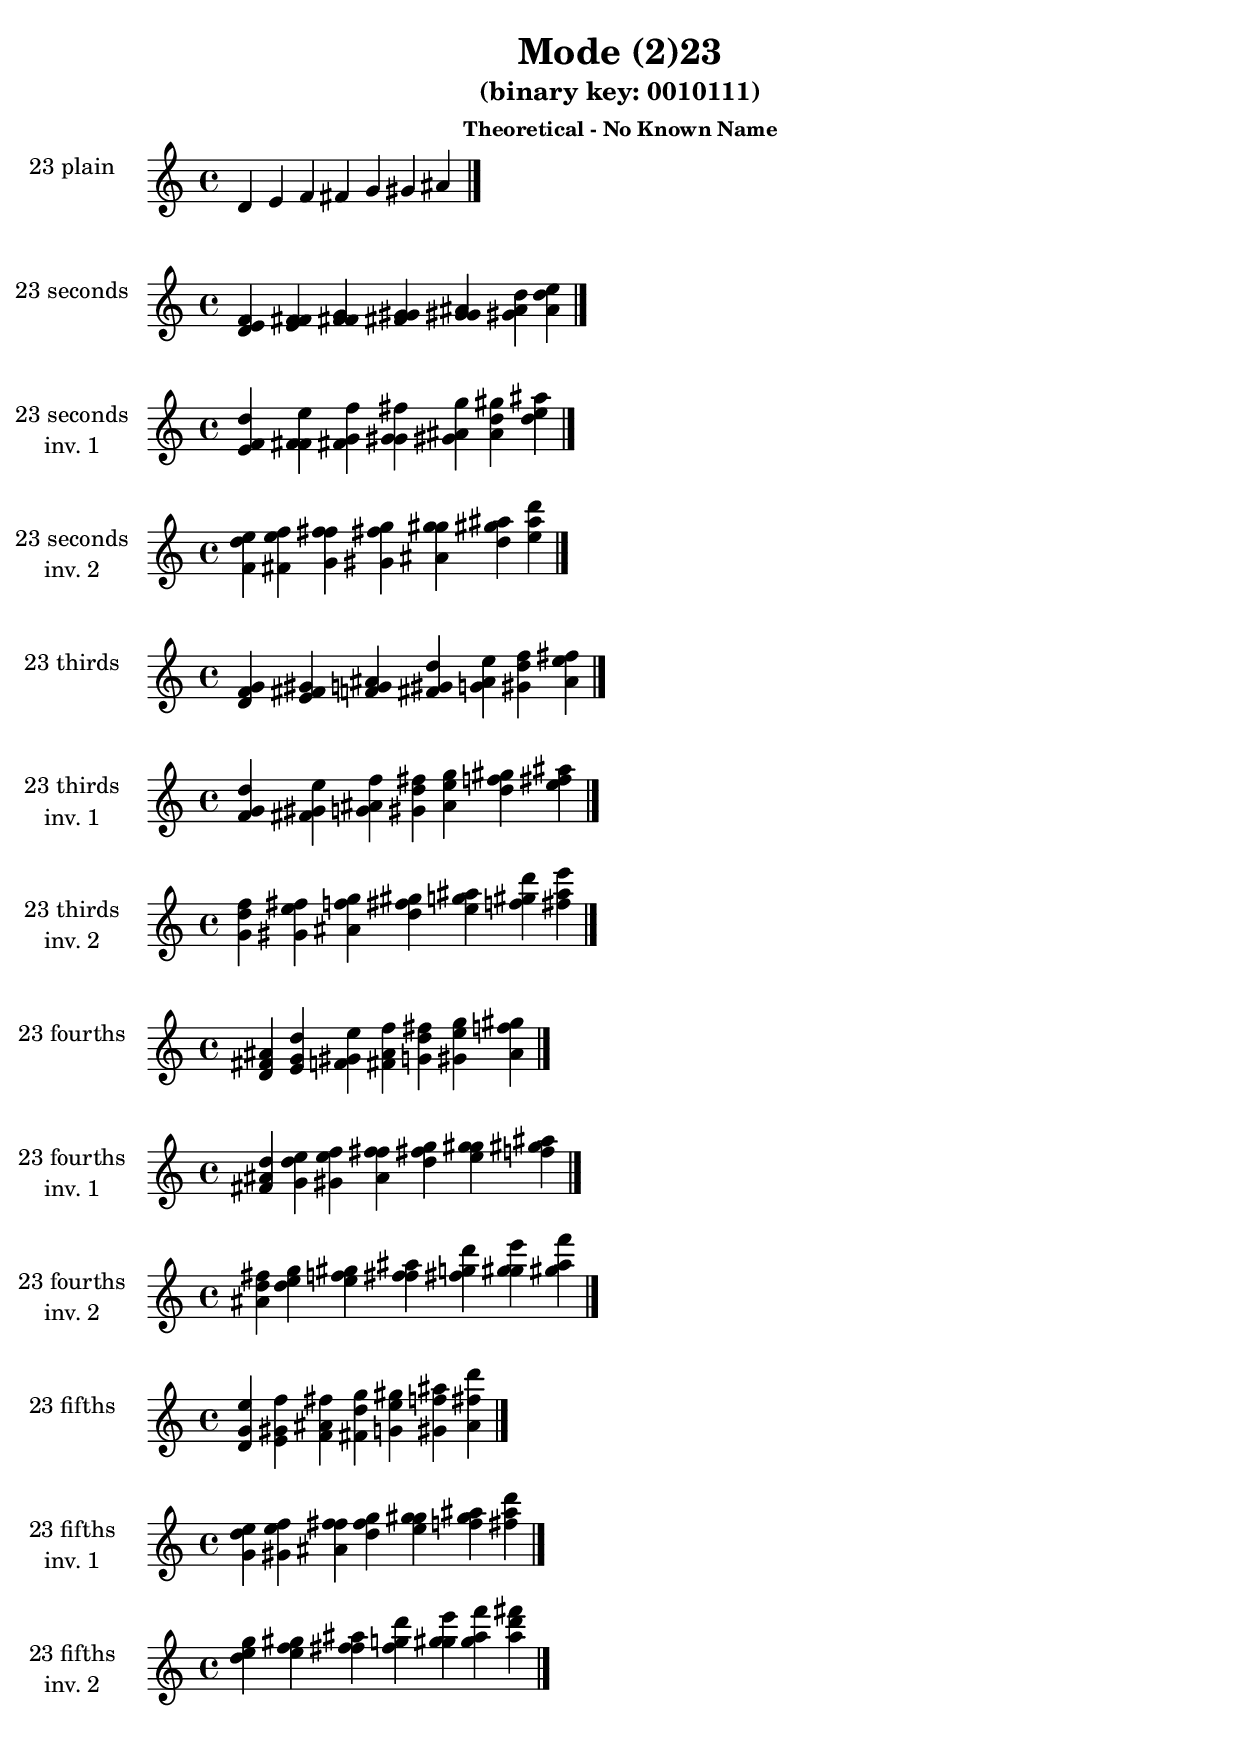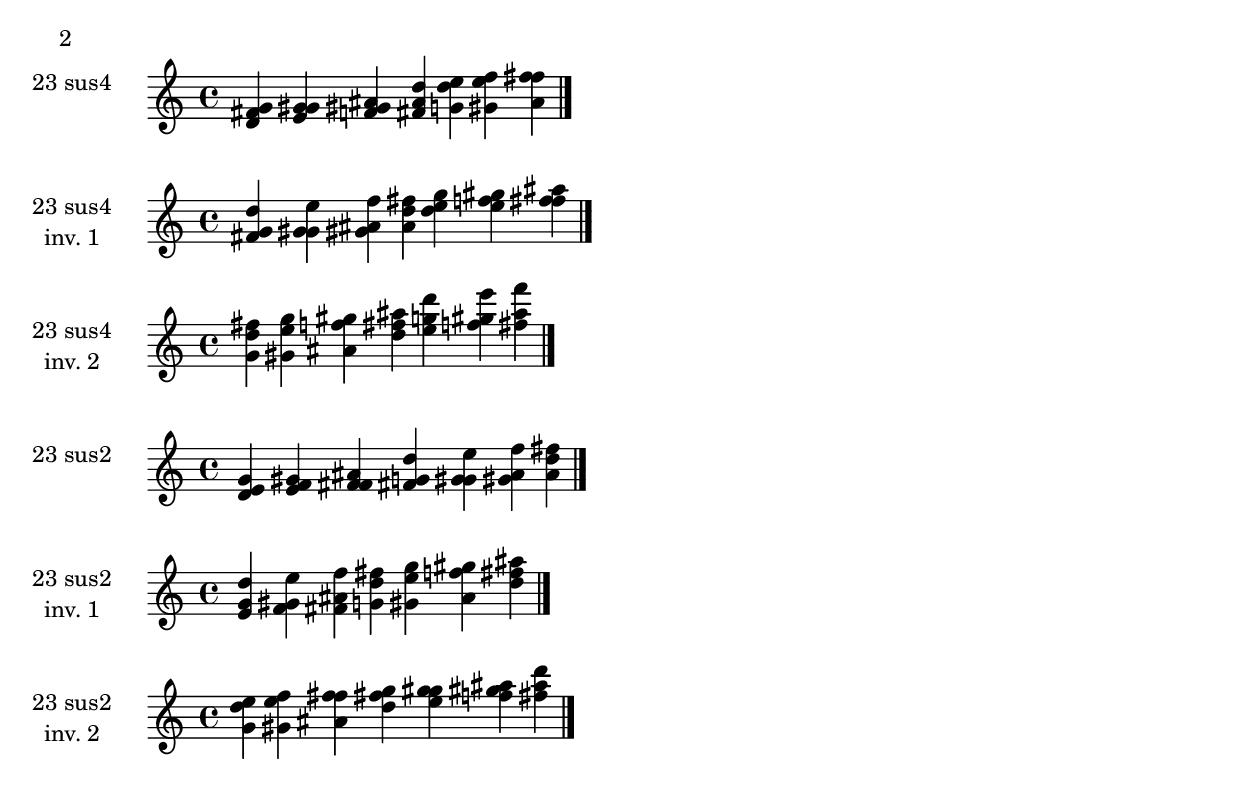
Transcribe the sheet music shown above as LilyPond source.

\version "2.19.0"

\header {
  title = "Mode (2)23"
  subtitle = "(binary key: 0010111)"
  subsubtitle =  \markup { \left-align \column {
      "Theoretical - No Known Name"
    }
  }
 %% Remove default LilyPond tagline
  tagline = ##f
}

\paper {
  #(set-paper-size "a4")
}

global = {
  \key c \major
  \time 4/4
  \tempo 4=100
}

\book {
  \score {
    \new Staff \with {
      instrumentName =  \markup { \column {
         \hcenter-in #14 \line { 23 plain }
         \hcenter-in #14 \line {  } } }
      midiInstrument = "oboe"
    } { \accidentalStyle "default"
        \cadenzaOn d' e' f' fis' g' gis' ais'  \cadenzaOff \bar "|." }
    \layout { }
  }
  \score {
    \new Staff \with {
      instrumentName =  \markup { \column {
         \hcenter-in #14 \line { 23 seconds }
         \hcenter-in #14 \line {  } } }
      midiInstrument = "oboe"
    } { \accidentalStyle "default"
        \cadenzaOn <d' e' f'> <e' f' fis'> <f' fis' g'> <fis' g' gis'> <g' gis' ais'> <gis' ais' d''> <ais' d'' e''>  \cadenzaOff \bar "|." }
    \layout { }
  }
  \score {
    \new Staff \with {
      instrumentName =  \markup { \column {
         \hcenter-in #14 \line { 23 seconds }
         \hcenter-in #14 \line { inv. 1 } } }
      midiInstrument = "oboe"
    } { \accidentalStyle "default"
        \cadenzaOn <e' f' d''> <f' fis' e''> <fis' g' f''> <g' gis' fis''> <gis' ais' g''> <ais' d'' gis''> <d'' e'' ais''>  \cadenzaOff \bar "|." }
    \layout { }
  }
  \score {
    \new Staff \with {
      instrumentName =  \markup { \column {
         \hcenter-in #14 \line { 23 seconds }
         \hcenter-in #14 \line { inv. 2 } } }
      midiInstrument = "oboe"
    } { \accidentalStyle "default"
        \cadenzaOn <f' d'' e''> <fis' e'' f''> <g' f'' fis''> <gis' fis'' g''> <ais' g'' gis''> <d'' gis'' ais''> <e'' ais'' d'''>  \cadenzaOff \bar "|." }
    \layout { }
  }
  \score {
    \new Staff \with {
      instrumentName =  \markup { \column {
         \hcenter-in #14 \line { 23 thirds }
         \hcenter-in #14 \line {  } } }
      midiInstrument = "oboe"
    } { \accidentalStyle "default"
        \cadenzaOn <d' f' g'> <e' fis' gis'> <f' g' ais'> <fis' gis' d''> <g' ais' e''> <gis' d'' f''> <ais' e'' fis''>  \cadenzaOff \bar "|." }
    \layout { }
  }
  \score {
    \new Staff \with {
      instrumentName =  \markup { \column {
         \hcenter-in #14 \line { 23 thirds }
         \hcenter-in #14 \line { inv. 1 } } }
      midiInstrument = "oboe"
    } { \accidentalStyle "default"
        \cadenzaOn <f' g' d''> <fis' gis' e''> <g' ais' f''> <gis' d'' fis''> <ais' e'' g''> <d'' f'' gis''> <e'' fis'' ais''>  \cadenzaOff \bar "|." }
    \layout { }
  }
  \score {
    \new Staff \with {
      instrumentName =  \markup { \column {
         \hcenter-in #14 \line { 23 thirds }
         \hcenter-in #14 \line { inv. 2 } } }
      midiInstrument = "oboe"
    } { \accidentalStyle "default"
        \cadenzaOn <g' d'' f''> <gis' e'' fis''> <ais' f'' g''> <d'' fis'' gis''> <e'' g'' ais''> <f'' gis'' d'''> <fis'' ais'' e'''>  \cadenzaOff \bar "|." }
    \layout { }
  }
  \score {
    \new Staff \with {
      instrumentName =  \markup { \column {
         \hcenter-in #14 \line { 23 fourths }
         \hcenter-in #14 \line {  } } }
      midiInstrument = "oboe"
    } { \accidentalStyle "default"
        \cadenzaOn <d' fis' ais'> <e' g' d''> <f' gis' e''> <fis' ais' f''> <g' d'' fis''> <gis' e'' g''> <ais' f'' gis''>  \cadenzaOff \bar "|." }
    \layout { }
  }
  \score {
    \new Staff \with {
      instrumentName =  \markup { \column {
         \hcenter-in #14 \line { 23 fourths }
         \hcenter-in #14 \line { inv. 1 } } }
      midiInstrument = "oboe"
    } { \accidentalStyle "default"
        \cadenzaOn <fis' ais' d''> <g' d'' e''> <gis' e'' f''> <ais' f'' fis''> <d'' fis'' g''> <e'' g'' gis''> <f'' gis'' ais''>  \cadenzaOff \bar "|." }
    \layout { }
  }
  \score {
    \new Staff \with {
      instrumentName =  \markup { \column {
         \hcenter-in #14 \line { 23 fourths }
         \hcenter-in #14 \line { inv. 2 } } }
      midiInstrument = "oboe"
    } { \accidentalStyle "default"
        \cadenzaOn <ais' d'' fis''> <d'' e'' g''> <e'' f'' gis''> <f'' fis'' ais''> <fis'' g'' d'''> <g'' gis'' e'''> <gis'' ais'' f'''>  \cadenzaOff \bar "|." }
    \layout { }
  }
  \score {
    \new Staff \with {
      instrumentName =  \markup { \column {
         \hcenter-in #14 \line { 23 fifths }
         \hcenter-in #14 \line {  } } }
      midiInstrument = "oboe"
    } { \accidentalStyle "default"
        \cadenzaOn <d' g' e''> <e' gis' f''> <f' ais' fis''> <fis' d'' g''> <g' e'' gis''> <gis' f'' ais''> <ais' fis'' d'''>  \cadenzaOff \bar "|." }
    \layout { }
  }
  \score {
    \new Staff \with {
      instrumentName =  \markup { \column {
         \hcenter-in #14 \line { 23 fifths }
         \hcenter-in #14 \line { inv. 1 } } }
      midiInstrument = "oboe"
    } { \accidentalStyle "default"
        \cadenzaOn <g' e'' d''> <gis' f'' e''> <ais' fis'' f''> <d'' g'' fis''> <e'' gis'' g''> <f'' ais'' gis''> <fis'' d''' ais''>  \cadenzaOff \bar "|." }
    \layout { }
  }
  \score {
    \new Staff \with {
      instrumentName =  \markup { \column {
         \hcenter-in #14 \line { 23 fifths }
         \hcenter-in #14 \line { inv. 2 } } }
      midiInstrument = "oboe"
    } { \accidentalStyle "default"
        \cadenzaOn <e'' d'' g''> <f'' e'' gis''> <fis'' f'' ais''> <g'' fis'' d'''> <gis'' g'' e'''> <ais'' gis'' f'''> <d''' ais'' fis'''>  \cadenzaOff \bar "|." }
    \layout { }
  }
  \score {
    \new Staff \with {
      instrumentName =  \markup { \column {
         \hcenter-in #14 \line { 23 sus4 }
         \hcenter-in #14 \line {  } } }
      midiInstrument = "oboe"
    } { \accidentalStyle "default"
        \cadenzaOn <d' fis' g'> <e' g' gis'> <f' gis' ais'> <fis' ais' d''> <g' d'' e''> <gis' e'' f''> <ais' f'' fis''>  \cadenzaOff \bar "|." }
    \layout { }
  }
  \score {
    \new Staff \with {
      instrumentName =  \markup { \column {
         \hcenter-in #14 \line { 23 sus4 }
         \hcenter-in #14 \line { inv. 1 } } }
      midiInstrument = "oboe"
    } { \accidentalStyle "default"
        \cadenzaOn <fis' g' d''> <g' gis' e''> <gis' ais' f''> <ais' d'' fis''> <d'' e'' g''> <e'' f'' gis''> <f'' fis'' ais''>  \cadenzaOff \bar "|." }
    \layout { }
  }
  \score {
    \new Staff \with {
      instrumentName =  \markup { \column {
         \hcenter-in #14 \line { 23 sus4 }
         \hcenter-in #14 \line { inv. 2 } } }
      midiInstrument = "oboe"
    } { \accidentalStyle "default"
        \cadenzaOn <g' d'' fis''> <gis' e'' g''> <ais' f'' gis''> <d'' fis'' ais''> <e'' g'' d'''> <f'' gis'' e'''> <fis'' ais'' f'''>  \cadenzaOff \bar "|." }
    \layout { }
  }
  \score {
    \new Staff \with {
      instrumentName =  \markup { \column {
         \hcenter-in #14 \line { 23 sus2 }
         \hcenter-in #14 \line {  } } }
      midiInstrument = "oboe"
    } { \accidentalStyle "default"
        \cadenzaOn <d' e' g'> <e' f' gis'> <f' fis' ais'> <fis' g' d''> <g' gis' e''> <gis' ais' f''> <ais' d'' fis''>  \cadenzaOff \bar "|." }
    \layout { }
  }
  \score {
    \new Staff \with {
      instrumentName =  \markup { \column {
         \hcenter-in #14 \line { 23 sus2 }
         \hcenter-in #14 \line { inv. 1 } } }
      midiInstrument = "oboe"
    } { \accidentalStyle "default"
        \cadenzaOn <e' g' d''> <f' gis' e''> <fis' ais' f''> <g' d'' fis''> <gis' e'' g''> <ais' f'' gis''> <d'' fis'' ais''>  \cadenzaOff \bar "|." }
    \layout { }
  }
  \score {
    \new Staff \with {
      instrumentName =  \markup { \column {
         \hcenter-in #14 \line { 23 sus2 }
         \hcenter-in #14 \line { inv. 2 } } }
      midiInstrument = "oboe"
    } { \accidentalStyle "default"
        \cadenzaOn <g' d'' e''> <gis' e'' f''> <ais' f'' fis''> <d'' fis'' g''> <e'' g'' gis''> <f'' gis'' ais''> <fis'' ais'' d'''>  \cadenzaOff \bar "|." }
    \layout { }
  }
}

\book {
  \bookOutputSuffix "plain_"
  \score {
    \new Staff \with {
      instrumentName =  \markup { \column {
         \hcenter-in #14 \line { 23 plain }
         \hcenter-in #14 \line {  } } }
      midiInstrument = "oboe"
    } { \accidentalStyle "default"
        \cadenzaOn d' e' f' fis' g' gis' ais'  \cadenzaOff \bar "|." }
    \midi { }
  }
}
\book {
  \bookOutputSuffix "seconds_"
  \score {
    \new Staff \with {
      instrumentName =  \markup { \column {
         \hcenter-in #14 \line { 23 seconds }
         \hcenter-in #14 \line {  } } }
      midiInstrument = "oboe"
    } { \accidentalStyle "default"
        \cadenzaOn <d' e' f'> <e' f' fis'> <f' fis' g'> <fis' g' gis'> <g' gis' ais'> <gis' ais' d''> <ais' d'' e''>  \cadenzaOff \bar "|." }
    \midi { }
  }
}
\book {
  \bookOutputSuffix "seconds_inv. 1"
  \score {
    \new Staff \with {
      instrumentName =  \markup { \column {
         \hcenter-in #14 \line { 23 seconds }
         \hcenter-in #14 \line { inv. 1 } } }
      midiInstrument = "oboe"
    } { \accidentalStyle "default"
        \cadenzaOn <e' f' d''> <f' fis' e''> <fis' g' f''> <g' gis' fis''> <gis' ais' g''> <ais' d'' gis''> <d'' e'' ais''>  \cadenzaOff \bar "|." }
    \midi { }
  }
}
\book {
  \bookOutputSuffix "seconds_inv. 2"
  \score {
    \new Staff \with {
      instrumentName =  \markup { \column {
         \hcenter-in #14 \line { 23 seconds }
         \hcenter-in #14 \line { inv. 2 } } }
      midiInstrument = "oboe"
    } { \accidentalStyle "default"
        \cadenzaOn <f' d'' e''> <fis' e'' f''> <g' f'' fis''> <gis' fis'' g''> <ais' g'' gis''> <d'' gis'' ais''> <e'' ais'' d'''>  \cadenzaOff \bar "|." }
    \midi { }
  }
}
\book {
  \bookOutputSuffix "thirds_"
  \score {
    \new Staff \with {
      instrumentName =  \markup { \column {
         \hcenter-in #14 \line { 23 thirds }
         \hcenter-in #14 \line {  } } }
      midiInstrument = "oboe"
    } { \accidentalStyle "default"
        \cadenzaOn <d' f' g'> <e' fis' gis'> <f' g' ais'> <fis' gis' d''> <g' ais' e''> <gis' d'' f''> <ais' e'' fis''>  \cadenzaOff \bar "|." }
    \midi { }
  }
}
\book {
  \bookOutputSuffix "thirds_inv. 1"
  \score {
    \new Staff \with {
      instrumentName =  \markup { \column {
         \hcenter-in #14 \line { 23 thirds }
         \hcenter-in #14 \line { inv. 1 } } }
      midiInstrument = "oboe"
    } { \accidentalStyle "default"
        \cadenzaOn <f' g' d''> <fis' gis' e''> <g' ais' f''> <gis' d'' fis''> <ais' e'' g''> <d'' f'' gis''> <e'' fis'' ais''>  \cadenzaOff \bar "|." }
    \midi { }
  }
}
\book {
  \bookOutputSuffix "thirds_inv. 2"
  \score {
    \new Staff \with {
      instrumentName =  \markup { \column {
         \hcenter-in #14 \line { 23 thirds }
         \hcenter-in #14 \line { inv. 2 } } }
      midiInstrument = "oboe"
    } { \accidentalStyle "default"
        \cadenzaOn <g' d'' f''> <gis' e'' fis''> <ais' f'' g''> <d'' fis'' gis''> <e'' g'' ais''> <f'' gis'' d'''> <fis'' ais'' e'''>  \cadenzaOff \bar "|." }
    \midi { }
  }
}
\book {
  \bookOutputSuffix "fourths_"
  \score {
    \new Staff \with {
      instrumentName =  \markup { \column {
         \hcenter-in #14 \line { 23 fourths }
         \hcenter-in #14 \line {  } } }
      midiInstrument = "oboe"
    } { \accidentalStyle "default"
        \cadenzaOn <d' fis' ais'> <e' g' d''> <f' gis' e''> <fis' ais' f''> <g' d'' fis''> <gis' e'' g''> <ais' f'' gis''>  \cadenzaOff \bar "|." }
    \midi { }
  }
}
\book {
  \bookOutputSuffix "fourths_inv. 1"
  \score {
    \new Staff \with {
      instrumentName =  \markup { \column {
         \hcenter-in #14 \line { 23 fourths }
         \hcenter-in #14 \line { inv. 1 } } }
      midiInstrument = "oboe"
    } { \accidentalStyle "default"
        \cadenzaOn <fis' ais' d''> <g' d'' e''> <gis' e'' f''> <ais' f'' fis''> <d'' fis'' g''> <e'' g'' gis''> <f'' gis'' ais''>  \cadenzaOff \bar "|." }
    \midi { }
  }
}
\book {
  \bookOutputSuffix "fourths_inv. 2"
  \score {
    \new Staff \with {
      instrumentName =  \markup { \column {
         \hcenter-in #14 \line { 23 fourths }
         \hcenter-in #14 \line { inv. 2 } } }
      midiInstrument = "oboe"
    } { \accidentalStyle "default"
        \cadenzaOn <ais' d'' fis''> <d'' e'' g''> <e'' f'' gis''> <f'' fis'' ais''> <fis'' g'' d'''> <g'' gis'' e'''> <gis'' ais'' f'''>  \cadenzaOff \bar "|." }
    \midi { }
  }
}
\book {
  \bookOutputSuffix "fifths_"
  \score {
    \new Staff \with {
      instrumentName =  \markup { \column {
         \hcenter-in #14 \line { 23 fifths }
         \hcenter-in #14 \line {  } } }
      midiInstrument = "oboe"
    } { \accidentalStyle "default"
        \cadenzaOn <d' g' e''> <e' gis' f''> <f' ais' fis''> <fis' d'' g''> <g' e'' gis''> <gis' f'' ais''> <ais' fis'' d'''>  \cadenzaOff \bar "|." }
    \midi { }
  }
}
\book {
  \bookOutputSuffix "fifths_inv. 1"
  \score {
    \new Staff \with {
      instrumentName =  \markup { \column {
         \hcenter-in #14 \line { 23 fifths }
         \hcenter-in #14 \line { inv. 1 } } }
      midiInstrument = "oboe"
    } { \accidentalStyle "default"
        \cadenzaOn <g' e'' d''> <gis' f'' e''> <ais' fis'' f''> <d'' g'' fis''> <e'' gis'' g''> <f'' ais'' gis''> <fis'' d''' ais''>  \cadenzaOff \bar "|." }
    \midi { }
  }
}
\book {
  \bookOutputSuffix "fifths_inv. 2"
  \score {
    \new Staff \with {
      instrumentName =  \markup { \column {
         \hcenter-in #14 \line { 23 fifths }
         \hcenter-in #14 \line { inv. 2 } } }
      midiInstrument = "oboe"
    } { \accidentalStyle "default"
        \cadenzaOn <e'' d'' g''> <f'' e'' gis''> <fis'' f'' ais''> <g'' fis'' d'''> <gis'' g'' e'''> <ais'' gis'' f'''> <d''' ais'' fis'''>  \cadenzaOff \bar "|." }
    \midi { }
  }
}
\book {
  \bookOutputSuffix "sus4_"
  \score {
    \new Staff \with {
      instrumentName =  \markup { \column {
         \hcenter-in #14 \line { 23 sus4 }
         \hcenter-in #14 \line {  } } }
      midiInstrument = "oboe"
    } { \accidentalStyle "default"
        \cadenzaOn <d' fis' g'> <e' g' gis'> <f' gis' ais'> <fis' ais' d''> <g' d'' e''> <gis' e'' f''> <ais' f'' fis''>  \cadenzaOff \bar "|." }
    \midi { }
  }
}
\book {
  \bookOutputSuffix "sus4_inv. 1"
  \score {
    \new Staff \with {
      instrumentName =  \markup { \column {
         \hcenter-in #14 \line { 23 sus4 }
         \hcenter-in #14 \line { inv. 1 } } }
      midiInstrument = "oboe"
    } { \accidentalStyle "default"
        \cadenzaOn <fis' g' d''> <g' gis' e''> <gis' ais' f''> <ais' d'' fis''> <d'' e'' g''> <e'' f'' gis''> <f'' fis'' ais''>  \cadenzaOff \bar "|." }
    \midi { }
  }
}
\book {
  \bookOutputSuffix "sus4_inv. 2"
  \score {
    \new Staff \with {
      instrumentName =  \markup { \column {
         \hcenter-in #14 \line { 23 sus4 }
         \hcenter-in #14 \line { inv. 2 } } }
      midiInstrument = "oboe"
    } { \accidentalStyle "default"
        \cadenzaOn <g' d'' fis''> <gis' e'' g''> <ais' f'' gis''> <d'' fis'' ais''> <e'' g'' d'''> <f'' gis'' e'''> <fis'' ais'' f'''>  \cadenzaOff \bar "|." }
    \midi { }
  }
}
\book {
  \bookOutputSuffix "sus2_"
  \score {
    \new Staff \with {
      instrumentName =  \markup { \column {
         \hcenter-in #14 \line { 23 sus2 }
         \hcenter-in #14 \line {  } } }
      midiInstrument = "oboe"
    } { \accidentalStyle "default"
        \cadenzaOn <d' e' g'> <e' f' gis'> <f' fis' ais'> <fis' g' d''> <g' gis' e''> <gis' ais' f''> <ais' d'' fis''>  \cadenzaOff \bar "|." }
    \midi { }
  }
}
\book {
  \bookOutputSuffix "sus2_inv. 1"
  \score {
    \new Staff \with {
      instrumentName =  \markup { \column {
         \hcenter-in #14 \line { 23 sus2 }
         \hcenter-in #14 \line { inv. 1 } } }
      midiInstrument = "oboe"
    } { \accidentalStyle "default"
        \cadenzaOn <e' g' d''> <f' gis' e''> <fis' ais' f''> <g' d'' fis''> <gis' e'' g''> <ais' f'' gis''> <d'' fis'' ais''>  \cadenzaOff \bar "|." }
    \midi { }
  }
}
\book {
  \bookOutputSuffix "sus2_inv. 2"
  \score {
    \new Staff \with {
      instrumentName =  \markup { \column {
         \hcenter-in #14 \line { 23 sus2 }
         \hcenter-in #14 \line { inv. 2 } } }
      midiInstrument = "oboe"
    } { \accidentalStyle "default"
        \cadenzaOn <g' d'' e''> <gis' e'' f''> <ais' f'' fis''> <d'' fis'' g''> <e'' g'' gis''> <f'' gis'' ais''> <fis'' ais'' d'''>  \cadenzaOff \bar "|." }
    \midi { }
  }
}
